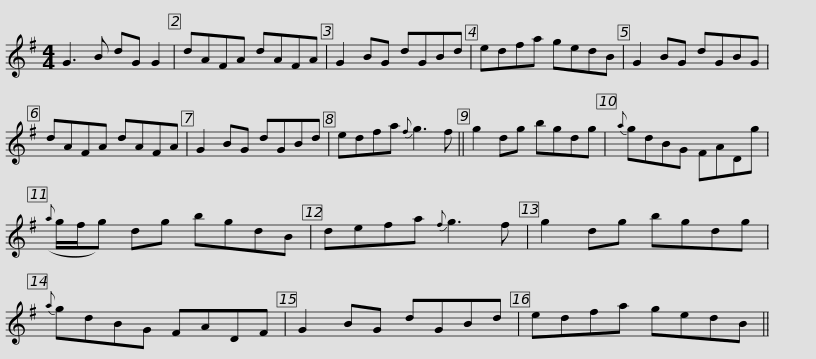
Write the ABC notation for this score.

X:1
L:1/8
M:4/4
I:linebreak $
K:G
V:1 treble
V:1
 G3 B dG G2 | dAFA dAFA | G2 BG dGBd | edfa gedB | G2 BG dGBG | %5
 dAFA dAFA |$ G2 BG dGBd | edfa{f} g3 f || g2 dg bgdg |{a} gdBG FADg | %10
({a} g/f/g) dg bgdB |$ defa{f} g3 f | g2 dg bgdg |{a} gdBG FADF | G2 BG dGBd | %15
 edfa gedB || %16
